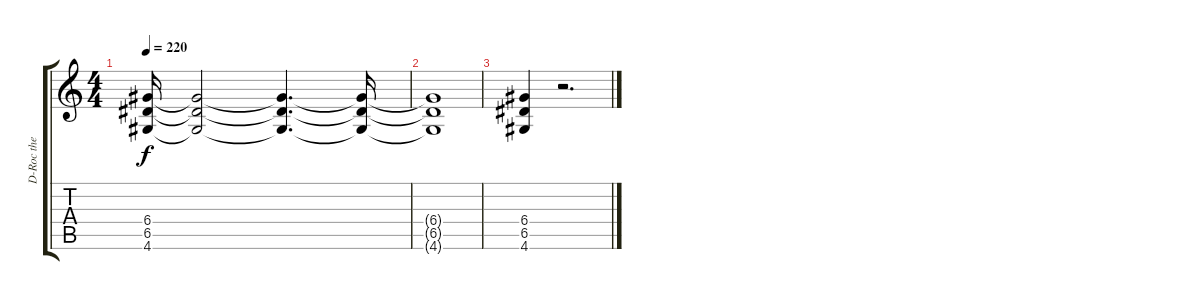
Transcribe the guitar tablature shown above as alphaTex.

\track ("D-Roc the Executioner" "D-Roc the ") {instrument distortionguitar}
\staff {score tabs}
\tuning (E4 B3 G3 D3 A2 E2) {hide}
\ts (4 4)
\tempo 220
\clef g2
\ks c
(6.4 6.5 4.6).16{dy f} (6.4{t} 6.5{t} 4.6{t}).2 (6.4{t} 6.5{t} 4.6{t}).4{d} (6.4{t} 6.5{t} 4.6{t}).16 |
(6.4{t} 6.5{t} 4.6{t}).1 |
(6.4 6.5 4.6).4 r.2{d}
